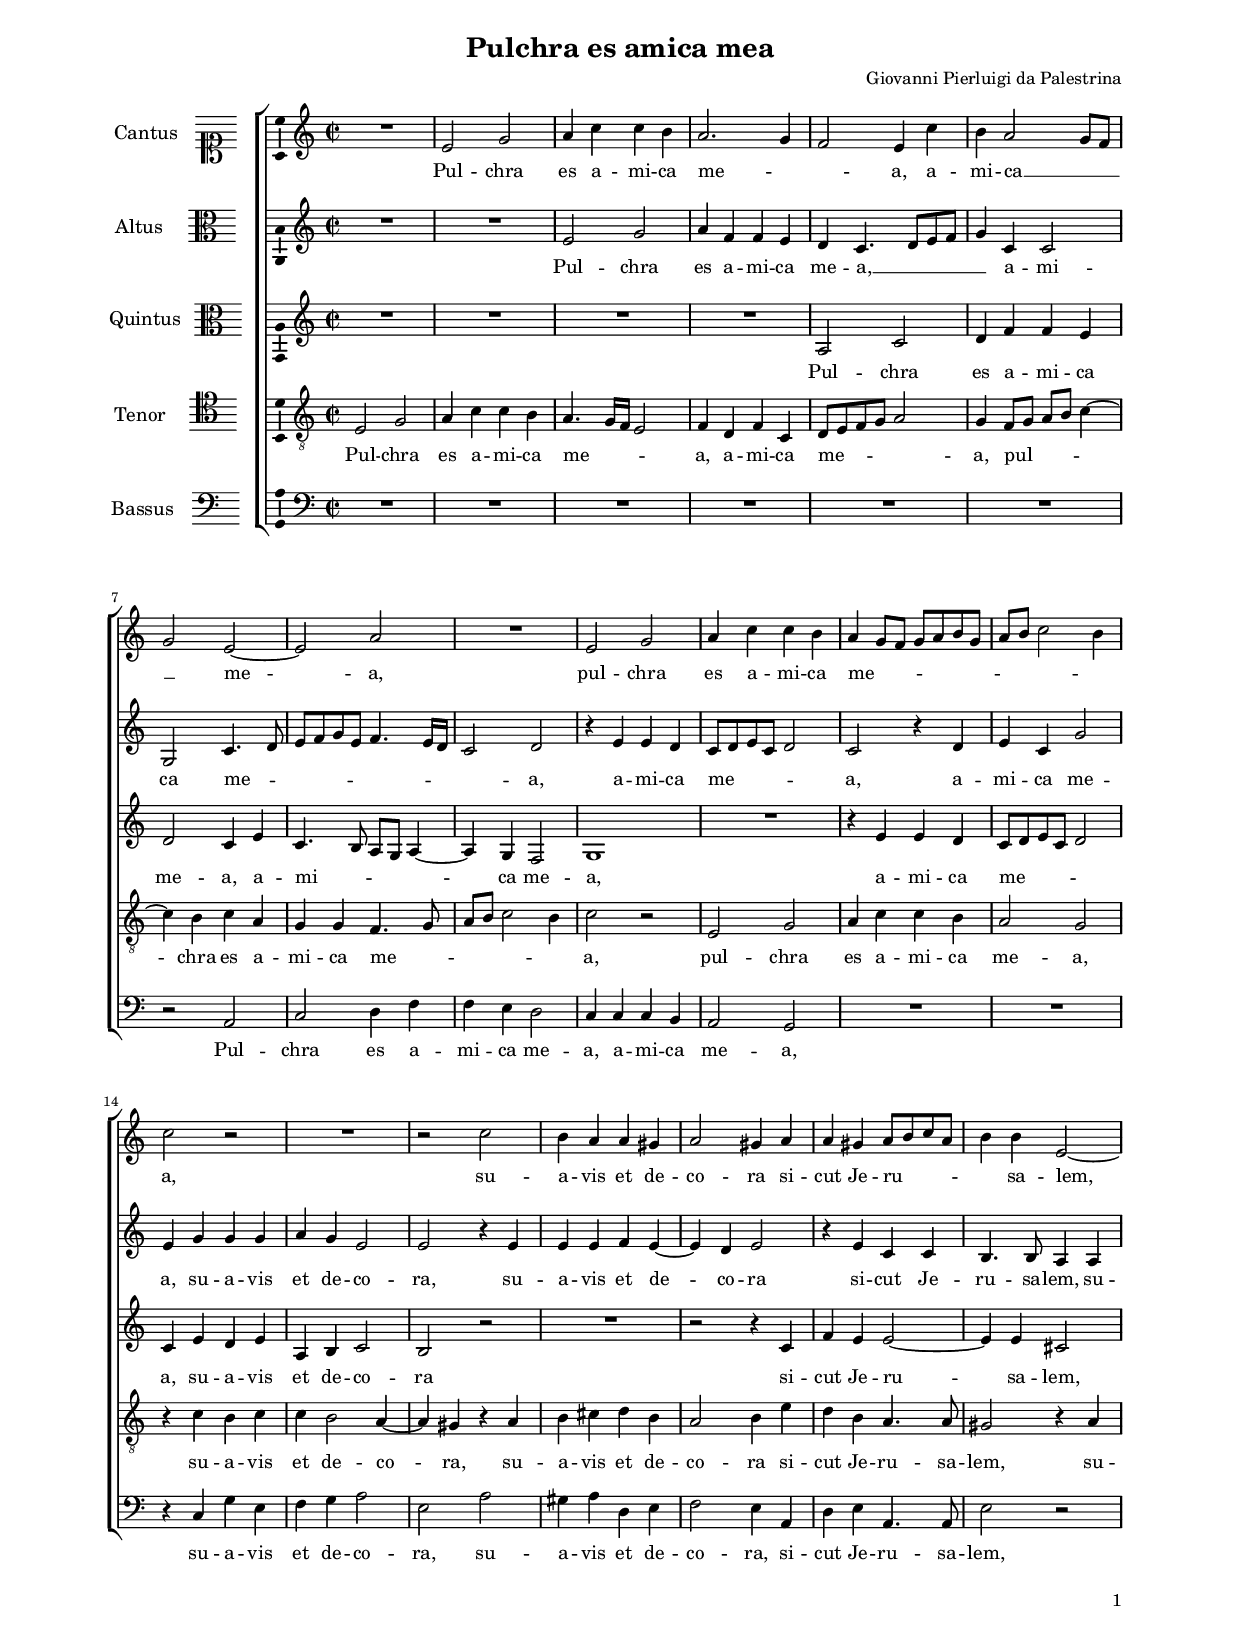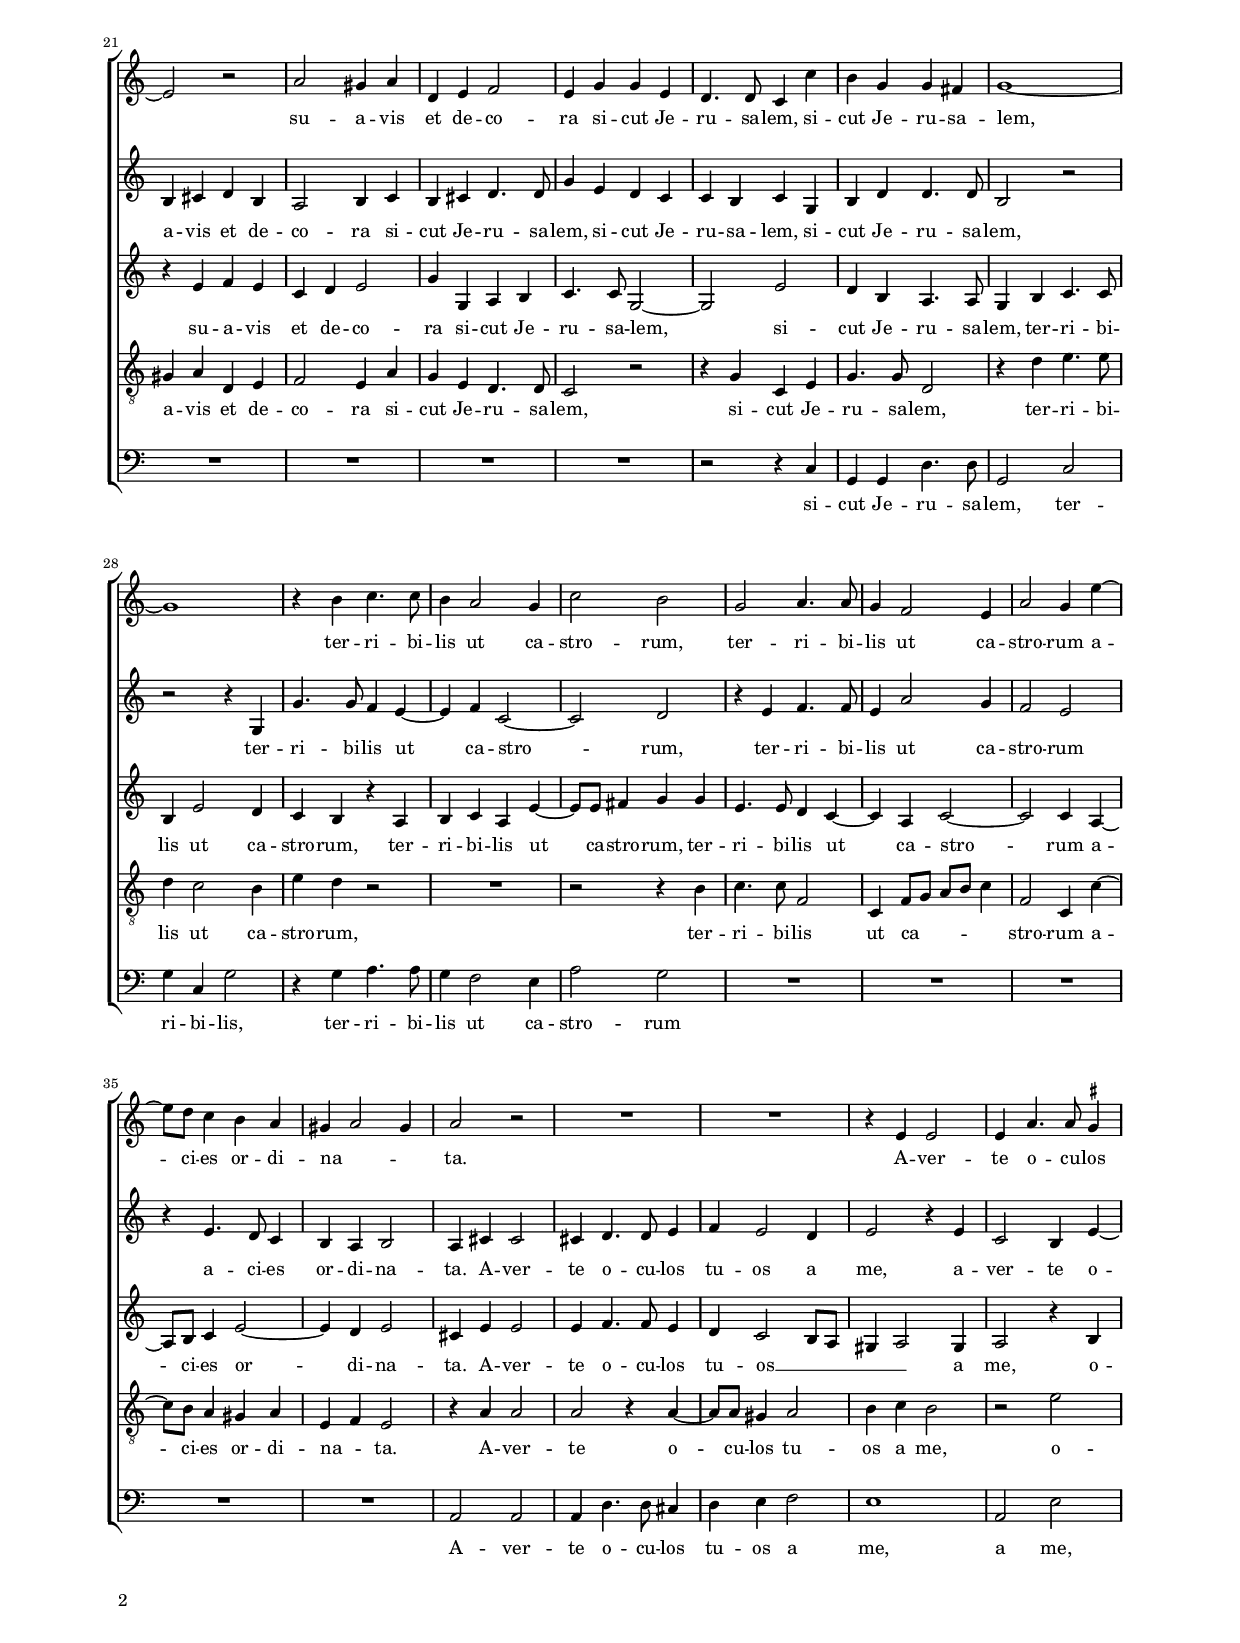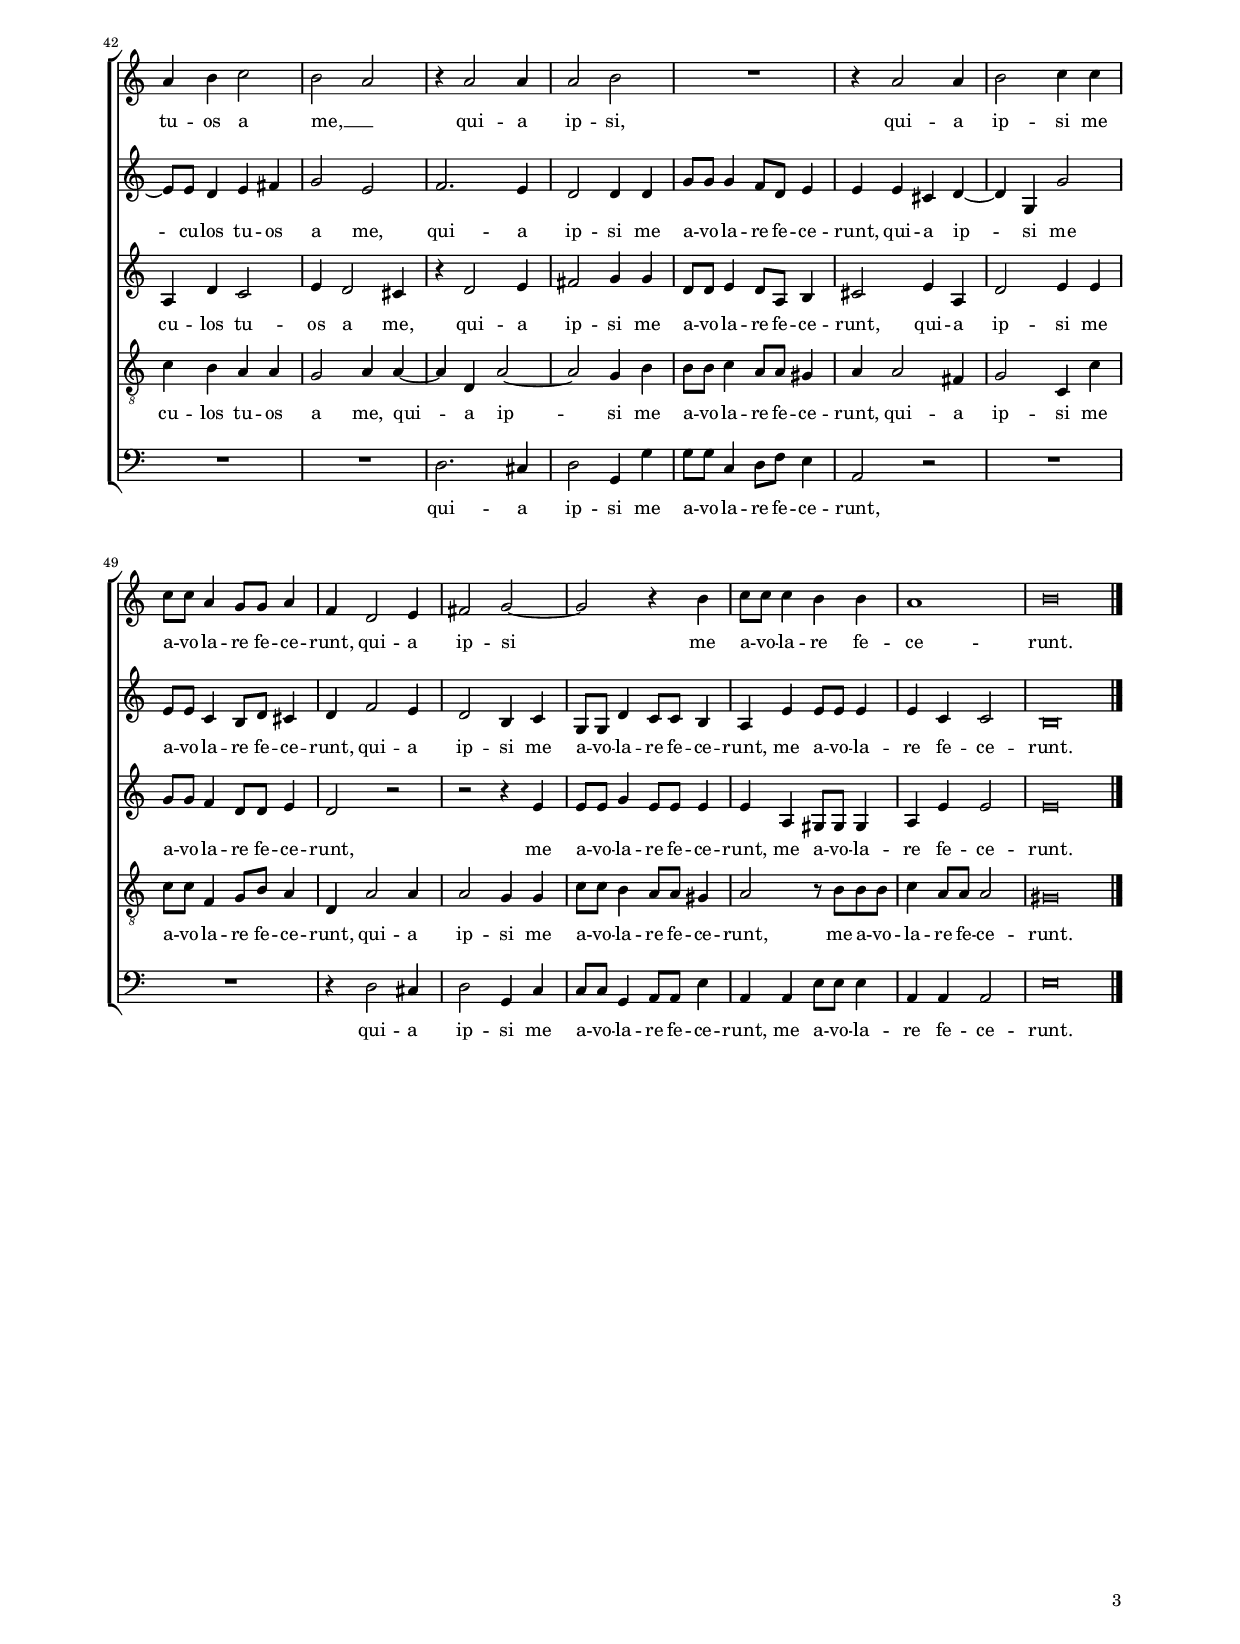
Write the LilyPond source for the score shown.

\header
{
  title="Pulchra es amica mea"
  composer="Giovanni Pierluigi da Palestrina"
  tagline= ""
}

\version "2.24.0"
\language deutsch
#(set-global-staff-size 15)
% #(set-default-paper-size "letter")
#(ly:set-option 'point-and-click #f)


\paper
	{
	top-margin = 1.8 \cm
	bottom-margin = 1.2 \cm
	left-margin = 2 \cm
	right-margin = 2 \cm
	ragged-bottom = ##f
	ragged-last-bottom = ##t
	print-page-number = ##f
	system-system-spacing = #'((basic-distance . 16) (minimum-distance . 14) (padding . 5) (strechability . 150))
	oddFooterMarkup=\markup   \fill-line { "" \fromproperty #'page:page-number-string }
	evenFooterMarkup=\markup  \fill-line { \fromproperty #'page:page-number-string "" }
	last-bottom-spacing = #'((basic-distance . 12) (minimum-distance . 7) (padding . 4))
%	systems-per-page = 3
%	page-count = 3
%	min-systems-per-page = 3
	markup-system-spacing.basic-distance = #12
	}

	
global = {
	\key c \major
	\time 2/2
	\set Score.tempoHideNote = ##t
	\tempo 4 = 95
	\skip 1*54
	\set Score.measureLength = #(ly:make-moment 2/1)
	\skip 1*2 \bar "|."
	}

	ficta = { \once \set suggestAccidentals = ##t }

	forget = #(define-music-function (music) (ly:music?) #{
		\accidentalStyle forget
		$music
		\accidentalStyle default
		#})


incipitcantus = \markup { \score {
	{
	\set Staff.instrumentName = \markup { \fontsize #1 "Cantus" }
	\key c \major
	\clef soprano
	s4 \bar ""
	}
	\layout  {
	raggedright = ##t
	indent = 1.6 \cm
	line-width = 2.4\cm
	\context { \Staff \remove Time_signature_engraver }
	\override Staff.Clef.Y-extent = #'(0 . 0)
	}} \hspace #1 }

      
incipitaltus = \markup { \score {
	{
	\set Staff.instrumentName = \markup { \fontsize #1 "Altus" }
	\key c \major
	\clef alto
	s4 \bar ""
	}
	\layout  {
	raggedright = ##t
	indent = 1.6 \cm
	line-width = 2.4\cm
	\context { \Staff \remove Time_signature_engraver }
	\override Staff.Clef.Y-extent = #'(0 . 0)
	}} \hspace #1 }
      
      
incipitquintus = \markup { \score {
	{
	\set Staff.instrumentName = \markup { \fontsize #1 "Quintus" }
	\key c \major
	\clef alto
	s4 \bar ""
	}
	\layout  {
	raggedright = ##t
	indent = 1.6 \cm
	line-width = 2.4\cm
	\context { \Staff \remove Time_signature_engraver }
	\override Staff.Clef.Y-extent = #'(0 . 0)
	}} \hspace #1 }
    

incipittenor = \markup { \score {
	{
	\set Staff.instrumentName = \markup { \fontsize #1 "Tenor" }
	\key c \major
	\clef tenor
	s4 \bar ""
	}
	\layout  {
	raggedright = ##t
	indent = 1.6 \cm
	line-width = 2.4\cm
	\context { \Staff \remove Time_signature_engraver }
	\override Staff.Clef.Y-extent = #'(0 . 0)
	}} \hspace #1 }
      
      
incipitbassus = \markup { \score {
	{
	\set Staff.instrumentName = \markup { \fontsize #1 "Bassus" }
	\key c \major
	\clef bass
	s4 \bar ""
	}
	\layout  {
	raggedright = ##t
	indent = 1.6 \cm
	line-width = 2.4\cm
	\context { \Staff \remove Time_signature_engraver }
	\override Staff.Clef.Y-extent = #'(0 . 0)
	}} \hspace #1 }


cantus =  \relative c''
	{
	R1
	e,2 g
	a4 c c h
	a2. g4
%5
	f2 e4 c' |
	h4 a2 g8 f
	g2 e~
	e2 a
	R1
%10
	e2 g |
	a4 c c h
	a4 g8 f g a h g
	a8 h c2 h4
	c2 r
%15
	R1 |
	r2 c
	h4 a a gis
	a2 gis4 a
	a4 gis a8 h c a
%20
	h4 h e,2~ |
	e2 r
	a2 gis4 a
	d,4 e f2
	e4 g g e
%25
	d4. d8 c4 c' |
	h4 g g fis
	g1~
	g1
	r4 h c4. c8
%30
	h4 a2 g4 |
	c2 h
	g2 a4. a8
	g4 f2 e4
	a2 g4 e'~
%35
	e8 d c4 h a |
	gis4 a2 gis4
	a2 r
	R1
	R1
%40
	r4 e e2 |
	e4 a4. a8 \ficta gis4
	a4 h c2
	h2 a
	r4 a2 a4
%45
	a2 h |
	R1
	r4 a2 a4
	h2 c4 c
	c8 c a4 g8 g a4
%50
	f4 d2 e4 |
	fis2 g~
	g2 r4 h
	c8 c c4 h h
	a1
%55
	h\breve |
	}


altus =  \relative c'
	{
	R1
	R1
	e2 g
	a4 f f e
%5
	d4 c4. d8 e f |
	g4 c, c2
	g2 c4. d8
	e8 f g e f4. e16 d
	c2 d
%10
	r4 e e d |
	c8 d e c d2
	c2 r4 d
	e4 c g'2
	e4 g g g
%15
	a4 g e2 |
	e2 r4 e
	e4 e f e~
	e4 d e2
	r4 e c c
%20
	h4. h8 a4 a |
	h4 cis d h
	a2 h4 c
	h4 cis d4. d8
	g4 e d c
%25
	c4 h c g |
	h4 d d4. d8
	h2 r
	r2 r4 g
	g'4. g8 f4 e~
%30
	e4 f c2~ |
	c2 d
	r4 e f4. f8
	e4 a2 g4
	f2 e
%35
	r4 e4. d8 c4 |
	h4 a h2
	a4 cis cis2
	cis4 d4. d8 e4
	f4 e2 d4
%40
	e2 r4 e |
	c2 h4 e~
	e8 e d4 e fis
	g2 e
	f2. e4
%45
	d2 d4 d |
	g8 g g4 f8 d e4
	e4 e cis d~
	d4 g, g'2
	e8 e c4 h8 d cis4
%50
	d4 f2 e4 |
	d2 h4 c
	g8 g d'4 c8 c h4
	a4 e' e8 e e4
	e4 c c2
%55
	h\breve |
	}


quintus =  \relative c'
	{
	R1
	R1
	R1
	R1
%5
	a2 c |
	d4 f f e
	d2 c4 e
	c4. h8 a g a4~
	a4 g f2
%10
	g1 |
	R1
	r4 e' e d
	c8 d e c d2
	c4 e d e
%15
	a,4 h c2 |
	h2 r
	R1
	r2 r4 c
	f4 e e2~
%20
	e4 e cis2 |
	r4 e f e
	c4 d e2
	g4 g, a h
	c4. c8 g2~
%25
	g2 e' |
	d4 h a4. a8
	g4 h c4. c8
	h4 e2 d4
	c4 h r a
%30
	h4 c a e'~ |
	e8 e fis4 g g
	e4. e8 d4 c~
	c4 a c2~
	c2 c4 a~
%35
	a8 h c4 e2~ |
	e4 d e2
	cis4 e e2
	e4 f4. f8 e4
	d4 c2 h8 a
%40
	gis4 a2 gis4 |
	a2 r4 h
	a4 d c2
	e4 d2 cis4
	r4 d2 e4
%45
	fis2 g4 g |
	d8 d e4 d8 a h4
	cis2 e4 a,
	d2 e4 e
	g8 g f4 d8 d e4
%50
	d2 r |
	r2 r4 e
	e8 e g4 e8 e e4
	e4 a, gis8 gis gis4
	a4 e' e2
%55
	e\breve |
	}


tenor  =  \relative c'
	{
	e,2 g
	a4 c c h
	a4. g16 f e2
	f4 d f c
%5
	d8 e f g a2 |
	g4 f8 g a h c4~
	c4 h c a
	g4 g f4. g8
	a8 h c2 h4
%10
	c2 r |
	e,2 g
	a4 c c h
	a2 g
	r4 c h c
%15
	c4 h2 a4~ |
	a4 gis r a
	h4 cis d h
	a2 h4 e
	d4 h a4. a8
%20
	gis2 r4 a |
	gis4 a d, e
	f2 e4 a
	g4 e d4. d8
	c2 r
%25
	r4 g' c, e |
	g4. g8 d2
	r4 d' e4. e8
	d4 c2 h4
	e4 d r2
%30
	R1 |
	r2 r4 h
	c4. c8 f,2
	c4 f8 g a h c4
	f,2 c4 c'~
%35
	c8 h a4 gis a |
	e4 f e2
	r4 a a2
	a2 r4 a~
	a8 a gis4 a2
%40
	h4 c h2 |
	r2 e
	c4 h a a
	g2 a4 a~
	a4 d, a'2~
%45
	a2 g4 h |
	h8 h c4 a8 a gis4
	a4 a2 fis4
	g2 c,4 c'
	c8 c f,4 g8 h a4
%50
	d,4 a'2 a4 |
	a2 g4 g
	c8 c h4 a8 a gis4
	a2 r8 h h h
	c4 a8 a a2
%55
	gis\breve |
	}


bassus  =  \relative c
	{
	R1
	R1
	R1
	R1
%5
	R1 |
	R1
	r2 a
	c2 d4 f
	f4 e d2
%10
	c4 c c h |
	a2 g
	R1
	R1
	r4 c g' e
%15
	f4 g a2 |
	e2 a
	gis4 a d, e
	f2 e4 a,
	d4 e a,4. a8
%20
	e'2 r |
	R1
	R1
	R1
	R1
%25
	r2 r4 c |
	g4 g d'4. d8
	g,2 c
	g'4 c, g'2
	r4 g a4. a8
%30
	g4 f2 e4 |
	a2 g
	R1
	R1
	R1
%35
	R1 |
	R1
	a,2 a
	a4 d4. d8 cis4
	d4 e f2
%40
	e1 |
	a,2 e'
	R1
	R1
	d2. cis4
%45
	d2 g,4 g' |
	g8 g c,4 d8 f e4
	a,2 r
	R1
	R1
%50
	r4 d2 cis4 |
	d2 g,4 c
	c8 c g4 a8 a e'4
	a,4 a e'8 e e4
	a,4 a a2
%55
	e'\breve |
	}


lyricscantus = \lyricmode {
	Pul -- chra es a -- mi -- ca me -- _ _ a,
	a -- mi -- ca __ _ _ _ me -- a,
	pul -- chra es a -- mi -- ca me -- _ _ _ _ _ _ _ _ _ _ a,
	su -- a -- vis et de -- co -- ra
	si -- cut Je -- ru -- _ _ _ _ sa -- lem,
	su -- a -- vis et de -- co -- ra
	si -- cut Je -- ru -- sa -- lem,
	si -- cut Je -- ru -- sa -- lem,
	ter -- ri -- bi -- lis ut ca -- stro -- rum,
	ter -- ri -- bi -- lis ut ca -- stro -- rum
	a -- ci -- es or -- di -- na -- _ _ ta.
	A -- ver -- te o -- cu -- los tu -- os a me, __ _
	qui -- a ip -- si,
	qui -- a ip -- si me a -- vo -- la -- re fe -- ce -- runt,
	qui -- a ip -- si me a -- vo -- la -- re fe -- ce -- runt.
	}


lyricsaltus = \lyricmode {
	Pul -- chra es a -- mi -- ca me -- a, __ _ _ _ _
	a -- mi -- ca me -- _ _ _ _ _ _ _ _ _ a, 
	a -- mi -- ca me -- _ _ _ _ a,
	a -- mi -- ca me -- a,
	su -- a -- vis et de -- co -- ra,
	su -- a -- vis et de -- co -- ra
	si -- cut Je -- ru -- sa -- lem,
	su -- a -- vis et de -- co -- ra
	si -- cut Je -- ru -- sa -- lem,
	si -- cut Je -- ru -- sa -- lem,
	si -- cut Je -- ru -- sa -- lem,
	ter -- ri -- bi -- lis ut ca -- stro -- rum,
	ter -- ri -- bi -- lis ut ca -- stro -- rum
	a -- ci -- es or -- di -- na -- ta.
	A -- ver -- te o -- cu -- los tu -- os a me,
	a -- ver -- te o -- cu -- los tu -- os a me,
	qui -- a ip -- si me a -- vo -- la -- re fe -- ce -- runt,
	qui -- a ip -- si me a -- vo -- la -- re fe -- ce -- runt,
	qui -- a ip -- si me a -- vo -- la -- re fe -- ce -- runt,
	me a -- vo -- la -- re fe -- ce -- runt.
	}


lyricsquintus = \lyricmode {
	Pul -- chra es a -- mi -- ca me -- a,
	a -- mi -- _ _ _ _ ca me -- a,
	a -- mi -- ca me -- _ _ _ _ a,
	su -- a -- vis et de -- co -- ra
	si -- cut Je -- ru -- sa -- lem,
	su -- a -- vis et de -- co -- ra
	si -- cut Je -- ru -- sa -- lem,
	si -- cut Je -- ru -- sa -- lem,
	ter -- ri -- bi -- lis ut ca -- stro -- rum,
	ter -- ri -- bi -- lis ut ca -- stro -- rum,
	ter -- ri -- bi -- lis ut ca -- stro -- rum
	a -- ci -- es or -- di -- na -- ta.
	A -- ver -- te o -- cu -- los tu -- os __ _ _ _ _ a me,
	o -- cu -- los tu -- os a me,
	qui -- a ip -- si me a -- vo -- la -- re fe -- ce -- runt,
	qui -- a ip -- si me a -- vo -- la -- re fe -- ce -- runt,
	me a -- vo -- la -- re fe -- ce -- runt,
	me a -- vo -- la -- re fe -- ce -- runt.
	}


lyricstenor = \lyricmode {
	Pul -- chra es a -- mi -- ca me -- _ _ _ a,
	a -- mi -- ca me -- _ _ _ _ a,
	pul -- _ _ _ _ chra es a -- mi -- ca me -- _ _ _ _ _ a,
	pul -- chra es a -- mi -- ca me -- a,
	su -- a -- vis et de -- co -- ra,
	su -- a -- vis et de -- co -- ra
	si -- cut Je -- ru -- sa -- lem,
	su -- a -- vis et de -- co -- ra
	si -- cut Je -- ru -- sa -- lem,
	si -- cut Je -- ru -- sa -- lem,
	ter -- ri -- bi -- lis ut ca -- stro -- rum,
	ter -- ri -- bi -- lis ut ca -- _ _ _ _ stro -- rum
	a -- ci -- es or -- di -- na -- _ ta.
	A -- ver -- te o -- cu -- los tu -- os a me,
	o -- cu -- los tu -- os a me,
	qui -- a ip -- si me a -- vo -- la -- re fe -- ce -- runt,
	qui -- a ip -- si me a -- vo -- la -- re fe -- ce -- runt,
	qui -- a ip -- si me a -- vo -- la -- re fe -- ce -- runt,
	me a -- vo -- la -- re fe -- ce -- runt.
	}


lyricsbassus = \lyricmode {
	Pul -- chra es a -- mi -- ca me -- a,
	a -- mi -- ca me -- a,
	su -- a -- vis et de -- co -- ra,
	su -- a -- vis et de -- co -- ra,
	si -- cut Je -- ru -- sa -- lem,
	si -- cut Je -- ru -- sa -- lem,
	ter -- ri -- bi -- lis,
	ter -- ri -- bi -- lis ut ca -- stro -- rum
	A -- ver -- te o -- cu -- los tu -- os a me,
	a me,
	qui -- a ip -- si me a -- vo -- la -- re fe -- ce -- runt,
	qui -- a ip -- si me a -- vo -- la -- re fe -- ce -- runt,
	me a -- vo -- la -- re fe -- ce -- runt.
	}


\score
{  
	% \transpose {
	\new ChoirStaff \with { \override StaffGrouper.staff-staff-spacing.basic-distance = #12 }
	<<

	\new Staff << \global
	\new Voice="v1" {
		\set Staff.instrumentName=\incipitcantus
%		\set Staff.instrumentName= "S"
		\set Staff.midiInstrument = "reed organ"
		\clef violin
		\cantus }
	\new Lyrics \lyricsto "v1" {\lyricscantus }
	>>


	\new Staff << \global
	\new Voice="v2" {
		\set Staff.instrumentName=\incipitaltus
%		\set Staff.instrumentName= "A"
		\set Staff.midiInstrument = "reed organ"
		\clef violin % "G_8"
		\altus}
	\new Lyrics \lyricsto "v2" {\lyricsaltus }
	>>


	\new Staff << \global
	\new Voice="v5" {
		\set Staff.instrumentName=\incipitquintus
%		\set Staff.instrumentName= "Q"
		\set Staff.midiInstrument = "reed organ"
		\clef violin % "G_8"
		\quintus}
	\new Lyrics \lyricsto "v5" {\lyricsquintus }
	>>

	\new Staff << \global
	\new Voice="v3" {
		\set Staff.instrumentName=\incipittenor
%		\set Staff.instrumentName= "T"
		\set Staff.midiInstrument = "reed organ"
		\clef "G_8"
		\tenor }
	\new Lyrics \lyricsto "v3" {\lyricstenor }
	>>


	\new Staff << \global
	\new Voice="v4" {
		\set Staff.instrumentName=\incipitbassus
%		\set Staff.instrumentName= "B"
		\set Staff.midiInstrument = "reed organ"
		\clef bass 
		\bassus }
	\new Lyrics \lyricsto "v4" {\lyricsbassus}
	>>

	>>
	% } % transpose

	\layout
	{
	indent = 2.5\cm
	\context { \Lyrics \override VerticalAxisGroup.nonstaff-relatedstaff-spacing.padding = #1.2 }
	\context { \Staff \override TimeSignature.break-visibility = #end-of-line-invisible }
	\context { \Staff \consists Ambitus_engraver }
	\context { \Score \override BarNumber.padding = #2 }
	\context { \Voice \override NoteHead.style = #'baroque }
	}

\midi
	{
    	
	}

}


% EOF
